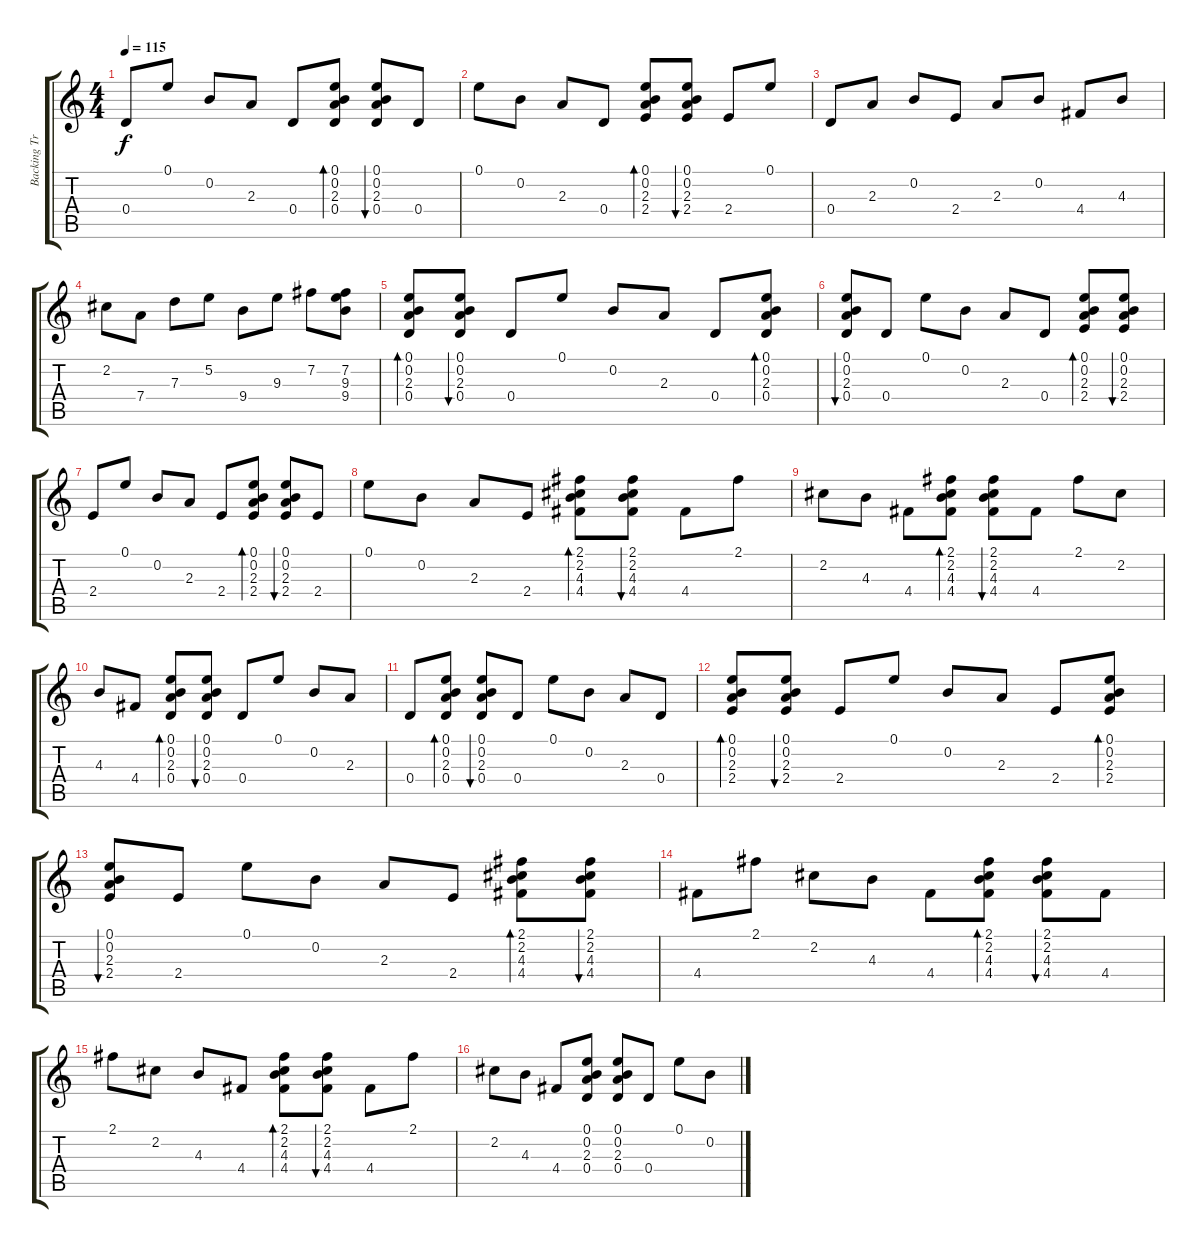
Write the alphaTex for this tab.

\track ("Backing Track" "Backing Tr") {instrument acousticguitarsteel}
\staff {score tabs}
\tuning (E4 B3 G3 D3 A2 E2) {hide}
\ts (4 4)
\tempo 115
\clef g2
\ks c
0.4.8{dy f} 0.1.8 0.2.8 2.3.8 0.4.8 (0.1 0.2 2.3 0.4).8{bd 60} (0.1 0.2 2.3 0.4).8{bu 60} 0.4.8 |
0.1.8 0.2.8 2.3.8 0.4.8 (0.1 0.2 2.3 2.4).8{bd 60} (0.1 0.2 2.3 2.4).8{bu 60} 2.4.8 0.1.8 |
0.4.8 2.3.8 0.2.8 2.4.8 2.3.8 0.2.8 4.4.8 4.3.8 |
2.2.8 7.4.8 7.3.8 5.2.8 9.4.8 9.3.8 7.2.8 (7.2 9.3 9.4).8 |
(0.1 0.2 2.3 0.4).8{bd 60} (0.1 0.2 2.3 0.4).8{bu 60} 0.4.8 0.1.8 0.2.8 2.3.8 0.4.8 (0.1 0.2 2.3 0.4).8{bd 60} |
(0.1 0.2 2.3 0.4).8{bu 60} 0.4.8 0.1.8 0.2.8 2.3.8 0.4.8 (0.1 0.2 2.3 2.4).8{bd 60} (0.1 0.2 2.3 2.4).8{bu 60} |
2.4.8 0.1.8 0.2.8 2.3.8 2.4.8 (0.1 0.2 2.3 2.4).8{bd 60} (0.1 0.2 2.3 2.4).8{bu 60} 2.4.8 |
0.1.8 0.2.8 2.3.8 2.4.8 (2.1 2.2 4.3 4.4).8{bd 60} (2.1 2.2 4.3 4.4).8{bu 60} 4.4.8 2.1.8 |
2.2.8 4.3.8 4.4.8 (2.1 2.2 4.3 4.4).8{bd 60} (2.1 2.2 4.3 4.4).8{bu 60} 4.4.8 2.1.8 2.2.8 |
4.3.8 4.4.8 (0.1 0.2 2.3 0.4).8{bd 60} (0.1 0.2 2.3 0.4).8{bu 60} 0.4.8 0.1.8 0.2.8 2.3.8 |
0.4.8 (0.1 0.2 2.3 0.4).8{bd 60} (0.1 0.2 2.3 0.4).8{bu 60} 0.4.8 0.1.8 0.2.8 2.3.8 0.4.8 |
(0.1 0.2 2.3 2.4).8{bd 60} (0.1 0.2 2.3 2.4).8{bu 60} 2.4.8 0.1.8 0.2.8 2.3.8 2.4.8 (0.1 0.2 2.3 2.4).8{bd 60} |
(0.1 0.2 2.3 2.4).8{bu 60} 2.4.8 0.1.8 0.2.8 2.3.8 2.4.8 (2.1 2.2 4.3 4.4).8{bd 60} (2.1 2.2 4.3 4.4).8{bu 60} |
4.4.8 2.1.8 2.2.8 4.3.8 4.4.8 (2.1 2.2 4.3 4.4).8{bd 60} (2.1 2.2 4.3 4.4).8{bu 60} 4.4.8 |
2.1.8 2.2.8 4.3.8 4.4.8 (2.1 2.2 4.3 4.4).8{bd 60} (2.1 2.2 4.3 4.4).8{bu 60} 4.4.8 2.1.8 |
2.2.8 4.3.8 4.4.8 (0.1 0.2 2.3 0.4).8 (0.1 0.2 2.3 0.4).8 0.4.8 0.1.8 0.2.8
